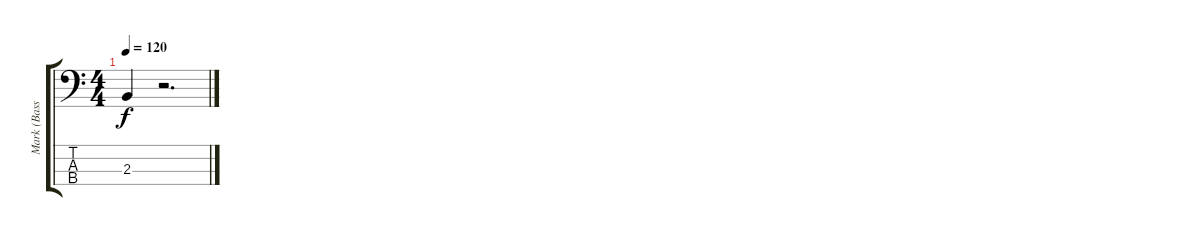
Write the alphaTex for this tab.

\track ("Mark (Bass)" "Mark (Bass") {instrument electricbasspick}
\staff {score tabs}
\tuning (G2 D2 A1 E1) {hide}
\ts (4 4)
\tempo 120
\clef f4
\ks c
2.3.4{dy f} r.2{d}
